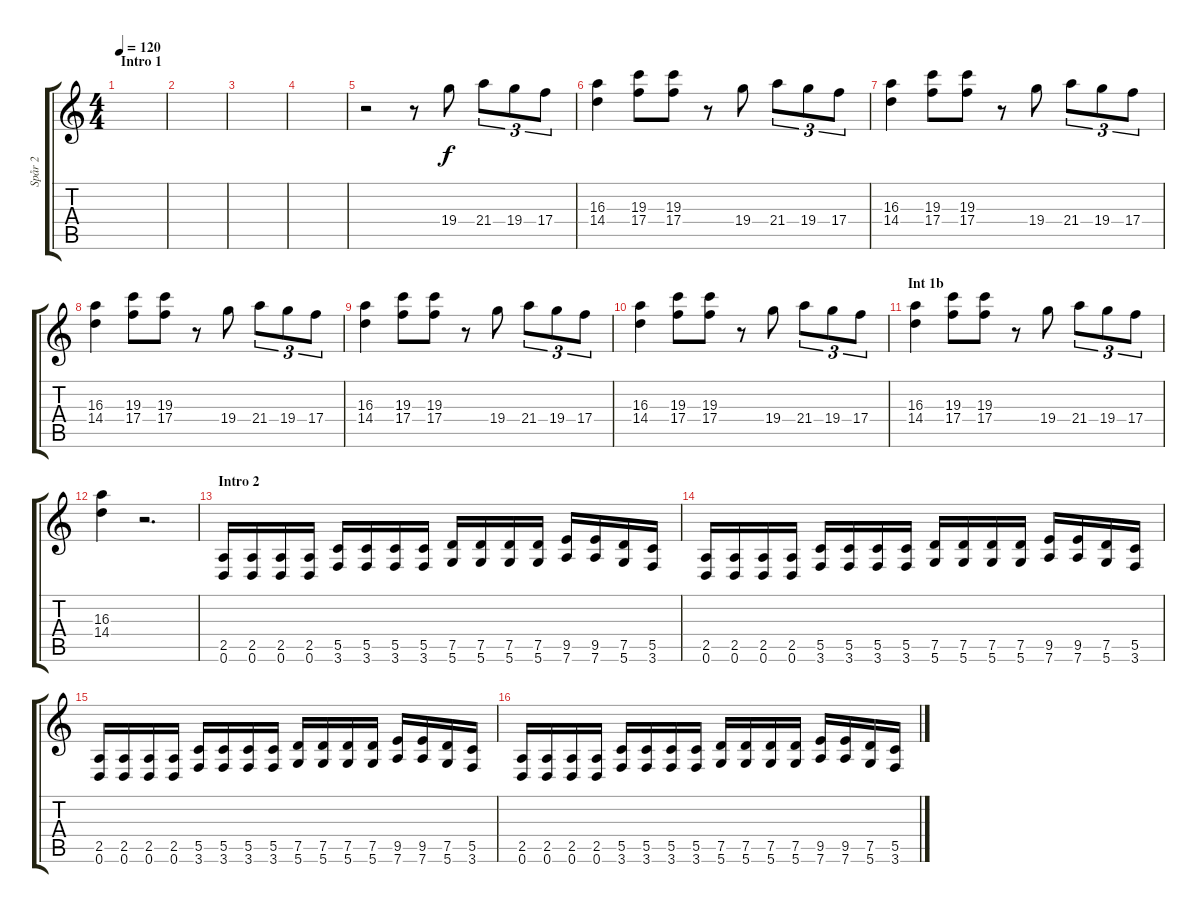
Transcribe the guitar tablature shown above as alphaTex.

\track ("Spår 2" "Spår 2") {instrument overdrivenguitar}
\staff {score tabs}
\tuning (D4 A3 F3 C3 G2 D2) {hide}
\ts (4 4)
\section ("" "Intro 1")
\tempo 120
\clef g2
\ks c
|
|
|
|
r.2 r.8 19.4.8 21.4.8{tu (3 2)} 19.4.8{tu (3 2)} 17.4.8{tu (3 2)} |
(16.3 14.4).4 (19.3 17.4).8 (19.3 17.4).8 r.8 19.4.8 21.4.8{tu (3 2)} 19.4.8{tu (3 2)} 17.4.8{tu (3 2)} |
(16.3 14.4).4 (19.3 17.4).8 (19.3 17.4).8 r.8 19.4.8 21.4.8{tu (3 2)} 19.4.8{tu (3 2)} 17.4.8{tu (3 2)} |
(16.3 14.4).4 (19.3 17.4).8 (19.3 17.4).8 r.8 19.4.8 21.4.8{tu (3 2)} 19.4.8{tu (3 2)} 17.4.8{tu (3 2)} |
(16.3 14.4).4 (19.3 17.4).8 (19.3 17.4).8 r.8 19.4.8 21.4.8{tu (3 2)} 19.4.8{tu (3 2)} 17.4.8{tu (3 2)} |
(16.3 14.4).4 (19.3 17.4).8 (19.3 17.4).8 r.8 19.4.8 21.4.8{tu (3 2)} 19.4.8{tu (3 2)} 17.4.8{tu (3 2)} |
\section ("" "Int 1b")
(16.3 14.4).4 (19.3 17.4).8 (19.3 17.4).8 r.8 19.4.8 21.4.8{tu (3 2)} 19.4.8{tu (3 2)} 17.4.8{tu (3 2)} |
(16.3 14.4).4 r.2{d} |
\section ("" "Intro 2")
(2.5 0.6).16 (2.5 0.6).16 (2.5 0.6).16 (2.5 0.6).16 (5.5 3.6).16 (5.5 3.6).16 (5.5 3.6).16 (5.5 3.6).16 (7.5 5.6).16 (7.5 5.6).16 (7.5 5.6).16 (7.5 5.6).16 (9.5 7.6).16 (9.5 7.6).16 (7.5 5.6).16 (5.5 3.6).16 |
(2.5 0.6).16 (2.5 0.6).16 (2.5 0.6).16 (2.5 0.6).16 (5.5 3.6).16 (5.5 3.6).16 (5.5 3.6).16 (5.5 3.6).16 (7.5 5.6).16 (7.5 5.6).16 (7.5 5.6).16 (7.5 5.6).16 (9.5 7.6).16 (9.5 7.6).16 (7.5 5.6).16 (5.5 3.6).16 |
(2.5 0.6).16 (2.5 0.6).16 (2.5 0.6).16 (2.5 0.6).16 (5.5 3.6).16 (5.5 3.6).16 (5.5 3.6).16 (5.5 3.6).16 (7.5 5.6).16 (7.5 5.6).16 (7.5 5.6).16 (7.5 5.6).16 (9.5 7.6).16 (9.5 7.6).16 (7.5 5.6).16 (5.5 3.6).16 |
(2.5 0.6).16 (2.5 0.6).16 (2.5 0.6).16 (2.5 0.6).16 (5.5 3.6).16 (5.5 3.6).16 (5.5 3.6).16 (5.5 3.6).16 (7.5 5.6).16 (7.5 5.6).16 (7.5 5.6).16 (7.5 5.6).16 (9.5 7.6).16 (9.5 7.6).16 (7.5 5.6).16 (5.5 3.6).16
